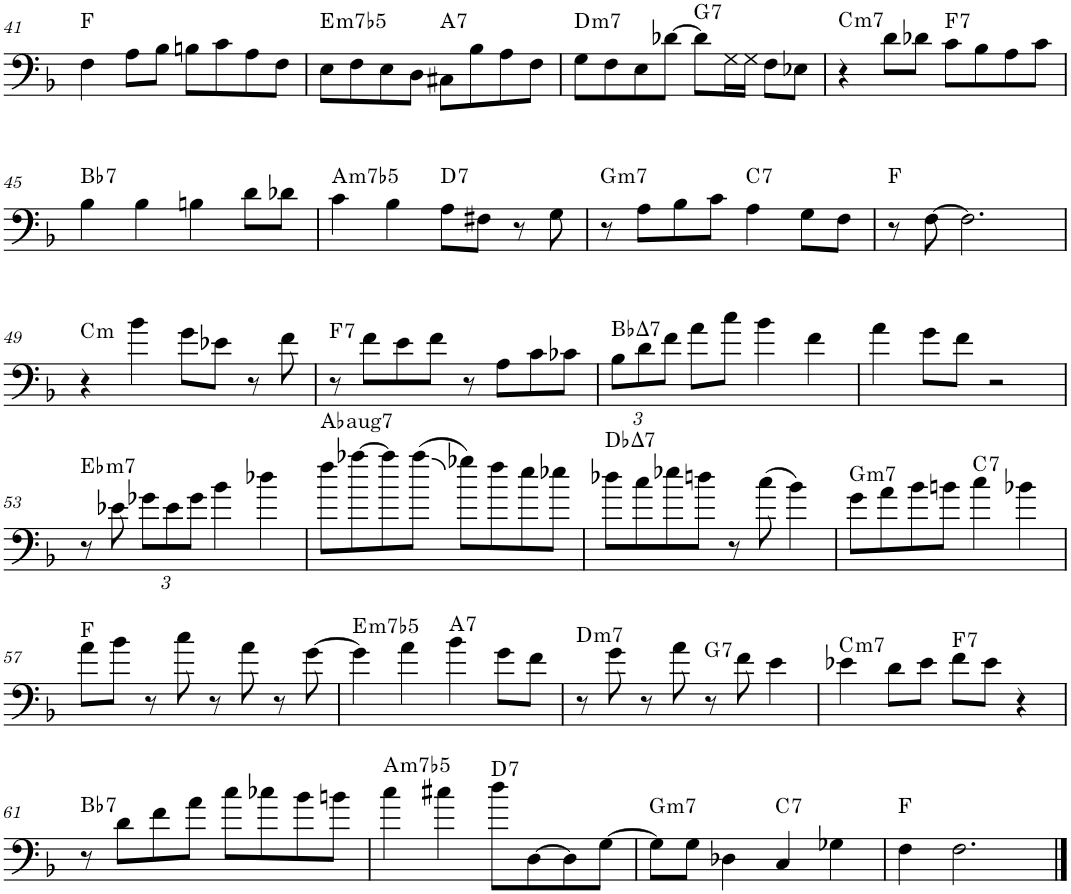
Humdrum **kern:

**kern	**harte
*part1	*part1
*staff1	*
*I"Bass Guitar	*
*I'B. Guit.	*
!!LO:PB:g=z
*clefF4	*
*Trd7c12	*
*k[b-]	*
*M4/4	*
=41	=41
4F\	F:maj
8A\L	.
8B-\J	.
8Bn\L	.
8c\	.
8A\	.
8F\J	.
=42	=42
!	!LO:H:kt=m7b5
8E\L	E:hdim7
8F\	.
8E\	.
8D\J	.
!	!LO:H:kt=7
8C#X\L	A:7
8B-\	.
8A\	.
8F\J	.
=43	=43
!	!LO:H:kt=m7
8G\L	D:min7
8F\	.
8E\	.
[8d-X\J	.
!	!LO:H:kt=7
8d-\L]	G:7
16G\L	.
16G\JJ	.
8F\L	.
8E-X\J	.
=44	=44
!	!LO:H:kt=m7
4r	C:min7
8d\L	.
8d-X\J	.
!	!LO:H:kt=7
8c\L	F:7
8B-\	.
8A\	.
8c\J	.
!!LO:LB:g=z
=45	=45
!	!LO:H:kt=7
4B-\	Bb:7
4B-\	.
4Bn\	.
8d\L	.
8d-X\J	.
=46	=46
!	!LO:H:kt=m7b5
4c\	A:hdim7
4B-\	.
!	!LO:H:kt=7
8A\L	D:7
8F#X\J	.
8r	.
8G\	.
=47	=47
!	!LO:H:kt=m7
8r	G:min7
8A\L	.
8B-\	.
8c\J	.
!	!LO:H:kt=7
4A\	C:7
8G\L	.
8F\J	.
=48	=48
8r	F:maj
[8F\	.
2.F\]	.
!!LO:LB:g=z
=49	=49
!	!LO:H:kt=m
4r	C:min
4b-\	.
!	!LO:H:kt=N.C.
8g\L	N
8e-X\J	.
8r	.
8f\	.
=50	=50
!	!LO:H:kt=7
8r	F:7
8f\L	.
8e\	.
8f\J	.
!	!LO:H:kt=N.C.
8r	N
8A\L	.
8c\	.
8c-X\J	.
=51	=51
*Xbrackettup	*
!	!LO:H:kt=7
12B-\L	Bb:maj7
12d\	.
12f\J	.
8a\L	.
8cc\J	.
!	!LO:H:kt=N.C.
4b-\	N
4f\	.
=52	=52
!	!LO:H:kt=N.C.
4a\	N
8g\L	.
8f\J	.
!	!LO:H:kt=N.C.
2r	N
!!LO:LB:g=z
=53	=53
!	!LO:H:kt=m7
8r	Eb:min7
8e-X\	.
12g-X\L	.
12e-\	.
12g-\J	.
4b-\	.
4dd-X\	.
=54	=54
!	!LO:H:kt=aug7
8ff\L	Ab:aug(b7)
[8aa-X\	.
8aa-\]	.
(8aa-\J	.
8gg-X\L)	.
8ff\	.
8ee\	.
8ee-X\J	.
=55	=55
!	!LO:H:kt=7
8dd-X\L	Db:maj7
8cc\	.
8ee-X\	.
8ddn\J	.
8r	.
(8cc\	.
4b-\)	.
=56	=56
!	!LO:H:kt=m7
8g\L	G:min7
8a\	.
8b-\	.
8bn\J	.
!	!LO:H:kt=7
4cc\	C:7
4b-X\	.
!!LO:LB:g=z
=57	=57
8a\L	F:maj
8b-\J	.
8r	.
8cc\	.
8r	.
8a\	.
8r	.
[8g\	.
=58	=58
!	!LO:H:kt=m7b5
4g\]	E:hdim7
4a\	.
!	!LO:H:kt=7
4b-\	A:7
8g\L	.
8f\J	.
=59	=59
!	!LO:H:kt=m7
8r	D:min7
8g\	.
8r	.
8a\	.
!	!LO:H:kt=7
8r	G:7
8f\	.
4e\	.
=60	=60
!	!LO:H:kt=m7
4e-X\	C:min7
8d\L	.
8e-\J	.
!	!LO:H:kt=7
8f\L	F:7
8e-\J	.
4r	.
!!LO:LB:g=z
=61	=61
!	!LO:H:kt=7
8r	Bb:7
8d\L	.
8f\	.
8a\J	.
8cc\L	.
8cc-X\	.
8b-\	.
8bn\J	.
=62	=62
!	!LO:H:kt=m7b5
4cc\	A:hdim7
4cc#X\	.
!	!LO:H:kt=7
8dd\L	D:7
[8D\	.
8D\]	.
[8G\J	.
=63	=63
!	!LO:H:kt=m7
8G\L]	G:min7
8G\J	.
4D-X\	.
!	!LO:H:kt=7
4C/	C:7
4G-X\	.
=64	=64
4F\	F:maj
2.F\	.
==	==
*-	*-
